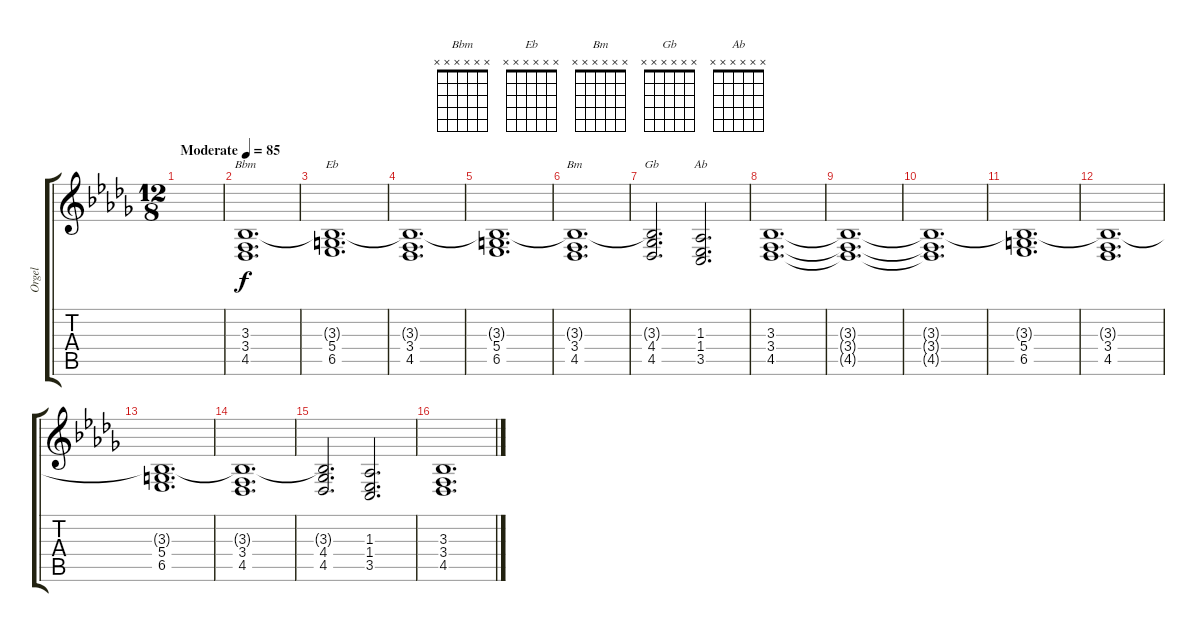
\track ("Orgel" "Orgel") {instrument drawbarorgan}
\staff {score tabs}
\tuning (E4 B3 G3 D3 A2 E2) {hide}
\chord ("Bbm" x x x x x x)
\chord ("Eb" x x x x x x)
\chord ("Bm" x x x x x x)
\chord ("Gb" x x x x x x)
\chord ("Ab" x x x x x x)
\ts (12 8)
\tempo (85 "Moderate")
\clef g2
\ks bbminor
|
(3.3 3.4 4.5).1{d ch "Bbm"} |
(3.3{t} 5.4 6.5).1{d ch "Eb"} |
(3.3{t} 3.4 4.5).1{d} |
(3.3{t} 5.4 6.5).1{d} |
(3.3{t} 3.4 4.5).1{d ch "Bm"} |
(3.3{t} 4.4 4.5).2{d ch "Gb"} (1.3 1.4 3.5).2{d ch "Ab"} |
(3.3 3.4 4.5).1{d} |
(3.3{t} 3.4{t} 4.5{t}).1{d} |
(3.3{t} 3.4{t} 4.5{t}).1{d} |
(3.3{t} 5.4 6.5).1{d} |
(3.3{t} 3.4 4.5).1{d} |
(3.3{t} 5.4 6.5).1{d} |
(3.3{t} 3.4 4.5).1{d} |
(3.3{t} 4.4 4.5).2{d} (1.3 1.4 3.5).2{d} |
(3.3 3.4 4.5).1{d}
